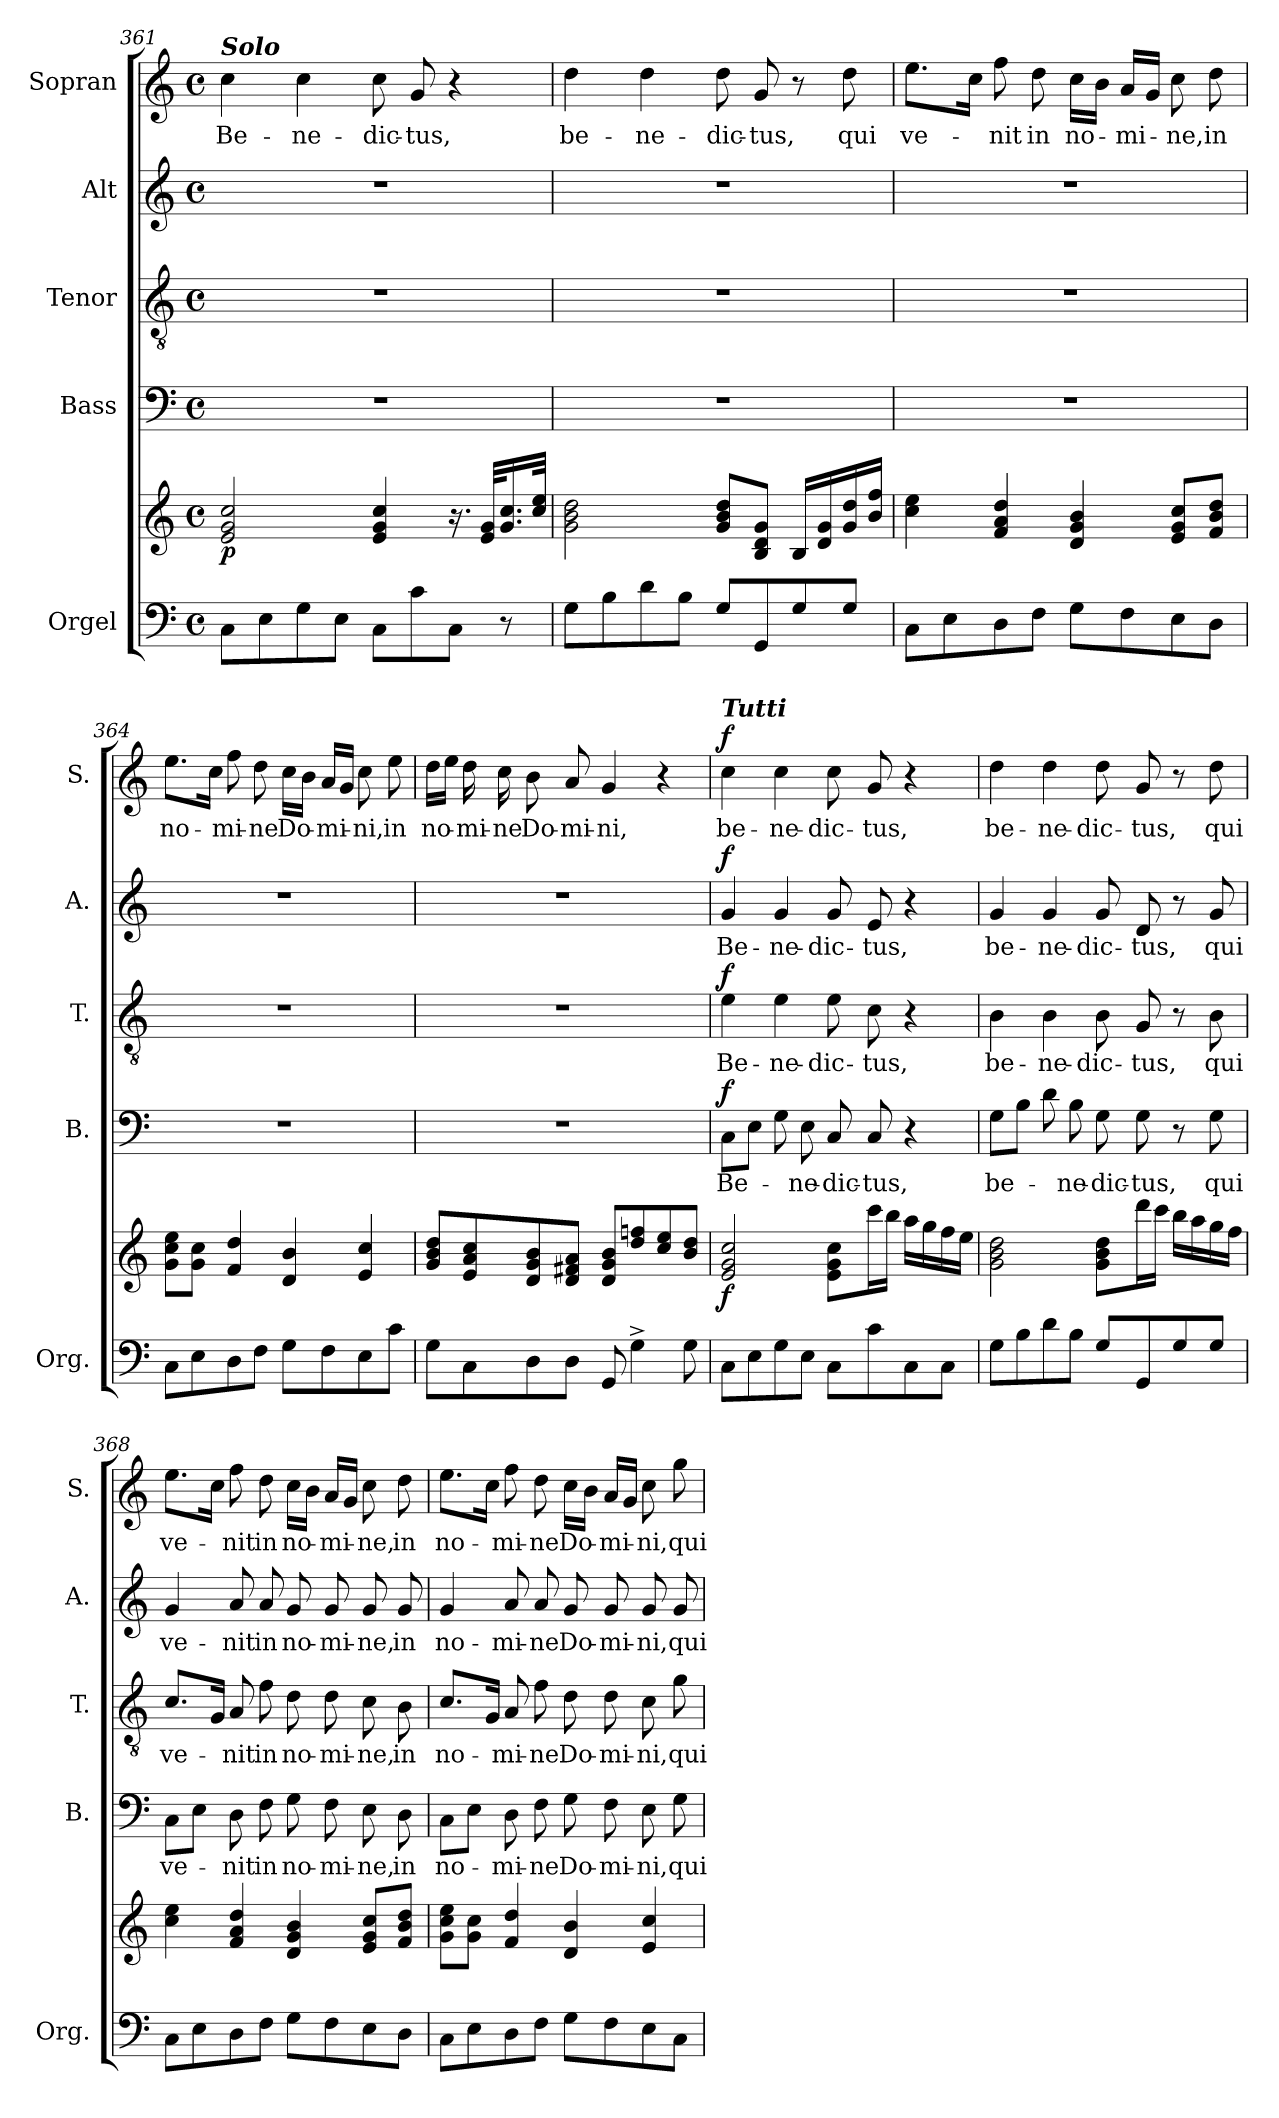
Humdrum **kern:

**kern	**kern	**dynam	**kern	**text	**dynam	**kern	**text	**dynam	**kern	**text	**dynam	**kern	**text	**dynam
*part5	*part5	*part5	*part4	*part4	*part4	*part3	*part3	*part3	*part2	*part2	*part2	*part1	*part1	*part1
*staff6	*staff5	*staff5/6	*staff4	*staff4	*staff4	*staff3	*staff3	*staff3	*staff2	*staff2	*staff2	*staff1	*staff1	*staff1
*I"Orgel	*	*	*I"Bass	*	*	*I"Tenor	*	*	*I"Alt	*	*	*I"Sopran	*	*
*I'Org.	*	*	*I'B.	*	*	*I'T.	*	*	*I'A.	*	*	*I'S.	*	*
*clefF4	*clefG2	*	*clefF4	*	*	*clefGv2	*	*	*clefG2	*	*	*clefG2	*	*
*k[]	*k[]	*	*k[]	*	*	*k[]	*	*	*k[]	*	*	*k[]	*	*
*C:	*C:	*	*C:	*	*	*C:	*	*	*C:	*	*	*C:	*	*
*M4/4	*M4/4	*	*M4/4	*	*	*M4/4	*	*	*M4/4	*	*	*M4/4	*	*
*met(c)	*met(c)	*	*met(c)	*	*	*met(c)	*	*	*met(c)	*	*	*met(c)	*	*
=361	=361	=361	=361	=361	=361	=361	=361	=361	=361	=361	=361	=361	=361	=361
!	!	!	!	!	!	!	!	!	!	!	!	!LO:TX:a:Bi:t=Solo	!	!
!	!	!LO:DY:b	!	!	!	!	!	!	!	!	!	!	!LO:LY:b	!
8C\L	2e/ 2g/ 2cc/	p	1r	.	.	1r	.	.	1r	.	.	4cc\	Be-	.
8E\	.	.	.	.	.	.	.	.	.	.	.	.	.	.
!	!	!	!	!	!	!	!	!	!	!	!	!	!LO:LY:b	!
8G\	.	.	.	.	.	.	.	.	.	.	.	4cc\	-ne-	.
8E\J	.	.	.	.	.	.	.	.	.	.	.	.	.	.
!	!	!	!	!	!	!	!	!	!	!	!	!	!LO:LY:b	!
8C\L	4e/ 4g/ 4cc/	.	.	.	.	.	.	.	.	.	.	8cc\	-dic-	.
!	!	!	!	!	!	!	!	!	!	!	!	!	!LO:LY:b	!
8c\	.	.	.	.	.	.	.	.	.	.	.	8g/	-tus,	.
8C\J	16.r	.	.	.	.	.	.	.	.	.	.	4r	.	.
.	32e/ 32g/KLL	.	.	.	.	.	.	.	.	.	.	.	.	.
8r	16.g/ 16.cc/	.	.	.	.	.	.	.	.	.	.	.	.	.
.	32cc/ 32ee/JJk	.	.	.	.	.	.	.	.	.	.	.	.	.
=362	=362	=362	=362	=362	=362	=362	=362	=362	=362	=362	=362	=362	=362	=362
!	!	!	!	!	!	!	!	!	!	!	!	!	!LO:LY:b	!
8G\L	2g\ 2b\ 2dd\	.	1r	.	.	1r	.	.	1r	.	.	4dd\	be-	.
8B\	.	.	.	.	.	.	.	.	.	.	.	.	.	.
!	!	!	!	!	!	!	!	!	!	!	!	!	!LO:LY:b	!
8d\	.	.	.	.	.	.	.	.	.	.	.	4dd\	-ne-	.
8B\J	.	.	.	.	.	.	.	.	.	.	.	.	.	.
!	!	!	!	!	!	!	!	!	!	!	!	!	!LO:LY:b	!
8G/L	8g/ 8b/ 8dd/L	.	.	.	.	.	.	.	.	.	.	8dd\	-dic-	.
!	!	!	!	!	!	!	!	!	!	!	!	!	!LO:LY:b	!
8GG/	8B/ 8d/ 8g/J	.	.	.	.	.	.	.	.	.	.	8g/	-tus,	.
8G/	16B/LL	.	.	.	.	.	.	.	.	.	.	8r	.	.
.	16d/ 16g/	.	.	.	.	.	.	.	.	.	.	.	.	.
!	!	!	!	!	!	!	!	!	!	!	!	!	!LO:LY:b	!
8G/J	16g/ 16dd/	.	.	.	.	.	.	.	.	.	.	8dd\	qui	.
.	16b/ 16ff/JJ	.	.	.	.	.	.	.	.	.	.	.	.	.
=363	=363	=363	=363	=363	=363	=363	=363	=363	=363	=363	=363	=363	=363	=363
!	!	!	!	!	!	!	!	!	!	!	!	!	!LO:LY:b	!
8C\L	4cc\ 4ee\	.	1r	.	.	1r	.	.	1r	.	.	8.ee\L	ve-	.
8E\	.	.	.	.	.	.	.	.	.	.	.	.	.	.
.	.	.	.	.	.	.	.	.	.	.	.	16cc\Jk	.	.
!	!	!	!	!	!	!	!	!	!	!	!	!	!LO:LY:b	!
8D\	4f/ 4a/ 4dd/	.	.	.	.	.	.	.	.	.	.	8ff\	-nit	.
!	!	!	!	!	!	!	!	!	!	!	!	!	!LO:LY:b	!
8F\J	.	.	.	.	.	.	.	.	.	.	.	8dd\	in	.
!	!	!	!	!	!	!	!	!	!	!	!	!	!LO:LY:b	!
8G\L	4d/ 4g/ 4b/	.	.	.	.	.	.	.	.	.	.	16cc\LL	no-	.
.	.	.	.	.	.	.	.	.	.	.	.	16b\JJ	.	.
!	!	!	!	!	!	!	!	!	!	!	!	!	!LO:LY:b	!
8F\	.	.	.	.	.	.	.	.	.	.	.	16a/LL	-mi-	.
.	.	.	.	.	.	.	.	.	.	.	.	16g/JJ	.	.
!	!	!	!	!	!	!	!	!	!	!	!	!	!LO:LY:b	!
8E\	8e/ 8g/ 8cc/L	.	.	.	.	.	.	.	.	.	.	8cc\	-ne,	.
!	!	!	!	!	!	!	!	!	!	!	!	!	!LO:LY:b	!
8D\J	8f/ 8b/ 8dd/J	.	.	.	.	.	.	.	.	.	.	8dd\	in	.
!!LO:LB:g=z
=364	=364	=364	=364	=364	=364	=364	=364	=364	=364	=364	=364	=364	=364	=364
!	!	!	!	!	!	!	!	!	!	!	!	!	!LO:LY:b	!
8C\L	8g\ 8cc\ 8ee\L	.	1r	.	.	1r	.	.	1r	.	.	8.ee\L	no-	.
8E\	8g\ 8cc\J	.	.	.	.	.	.	.	.	.	.	.	.	.
.	.	.	.	.	.	.	.	.	.	.	.	16cc\Jk	.	.
!	!	!	!	!	!	!	!	!	!	!	!	!	!LO:LY:b	!
8D\	4f/ 4dd/	.	.	.	.	.	.	.	.	.	.	8ff\	-mi-	.
!	!	!	!	!	!	!	!	!	!	!	!	!	!LO:LY:b	!
8F\J	.	.	.	.	.	.	.	.	.	.	.	8dd\	-ne	.
!	!	!	!	!	!	!	!	!	!	!	!	!	!LO:LY:b	!
8G\L	4d/ 4b/	.	.	.	.	.	.	.	.	.	.	16cc\LL	Do-	.
.	.	.	.	.	.	.	.	.	.	.	.	16b\JJ	.	.
!	!	!	!	!	!	!	!	!	!	!	!	!	!LO:LY:b	!
8F\	.	.	.	.	.	.	.	.	.	.	.	16a/LL	-mi-	.
.	.	.	.	.	.	.	.	.	.	.	.	16g/JJ	.	.
!	!	!	!	!	!	!	!	!	!	!	!	!	!LO:LY:b	!
8E\	4e/ 4cc/	.	.	.	.	.	.	.	.	.	.	8cc\	-ni,	.
!	!	!	!	!	!	!	!	!	!	!	!	!	!LO:LY:b	!
8c\J	.	.	.	.	.	.	.	.	.	.	.	8ee\	in	.
=365	=365	=365	=365	=365	=365	=365	=365	=365	=365	=365	=365	=365	=365	=365
!	!	!	!	!	!	!	!	!	!	!	!	!	!LO:LY:b	!
8G\L	8g/ 8b/ 8dd/L	.	1r	.	.	1r	.	.	1r	.	.	16dd\LL	no-	.
.	.	.	.	.	.	.	.	.	.	.	.	16ee\JJ	.	.
!	!	!	!	!	!	!	!	!	!	!	!	!	!LO:LY:b	!
8C\	8e/ 8a/ 8cc/	.	.	.	.	.	.	.	.	.	.	16dd\	-mi-	.
!	!	!	!	!	!	!	!	!	!	!	!	!	!LO:LY:b	!
.	.	.	.	.	.	.	.	.	.	.	.	16cc\	-ne	.
!	!	!	!	!	!	!	!	!	!	!	!	!	!LO:LY:b	!
8D\	8d/ 8g/ 8b/	.	.	.	.	.	.	.	.	.	.	8b\	Do-	.
!	!	!	!	!	!	!	!	!	!	!	!	!	!LO:LY:b	!
8D\J	8d/ 8f#X/ 8a/J	.	.	.	.	.	.	.	.	.	.	8a/	-mi-	.
!	!	!	!	!	!	!	!	!	!	!	!	!	!LO:LY:b	!
8GG/	8d/ 8g/ 8b/L	.	.	.	.	.	.	.	.	.	.	4g/	-ni,	.
4G^>\	8dd/ 8ffn/	.	.	.	.	.	.	.	.	.	.	.	.	.
.	8cc/ 8ee/	.	.	.	.	.	.	.	.	.	.	4r	.	.
8G\	8b/ 8dd/J	.	.	.	.	.	.	.	.	.	.	.	.	.
=366	=366	=366	=366	=366	=366	=366	=366	=366	=366	=366	=366	=366	=366	=366
!	!	!	!	!	!	!	!	!	!	!	!	!LO:TX:a:Bi:t=Tutti	!	!
!	!	!LO:DY:b	!	!LO:LY:b	!LO:DY:a	!	!LO:LY:b	!LO:DY:a	!	!LO:LY:b	!LO:DY:a	!	!LO:LY:b	!LO:DY:a
8C\L	2e/ 2g/ 2cc/	f	8C\L	Be-	f	4e\	Be-	f	4g/	Be-	f	4cc\	be-	f
8E\	.	.	8E\J	.	.	.	.	.	.	.	.	.	.	.
!	!	!	!	!	!	!	!LO:LY:b	!	!	!LO:LY:b	!	!	!LO:LY:b	!
8G\	.	.	8G\	.	.	4e\	-ne-	.	4g/	-ne-	.	4cc\	-ne-	.
!	!	!	!	!LO:LY:b	!	!	!	!	!	!	!	!	!	!
8E\J	.	.	8E\	-ne-	.	.	.	.	.	.	.	.	.	.
!	!	!	!	!LO:LY:b	!	!	!LO:LY:b	!	!	!LO:LY:b	!	!	!LO:LY:b	!
8C\L	8e\ 8g\ 8cc\L	.	8C/	-dic-	.	8e\	-dic-	.	8g/	-dic-	.	8cc\	-dic-	.
!	!	!	!	!LO:LY:b	!	!	!LO:LY:b	!	!	!LO:LY:b	!	!	!LO:LY:b	!
8c\	16ccc\L	.	8C/	-tus,	.	8c\	-tus,	.	8e/	-tus,	.	8g/	-tus,	.
.	16bb\JJ	.	.	.	.	.	.	.	.	.	.	.	.	.
8C\	16aa\LL	.	4r	.	.	4r	.	.	4r	.	.	4r	.	.
.	16gg\	.	.	.	.	.	.	.	.	.	.	.	.	.
8C\J	16ff\	.	.	.	.	.	.	.	.	.	.	.	.	.
.	16ee\JJ	.	.	.	.	.	.	.	.	.	.	.	.	.
=367	=367	=367	=367	=367	=367	=367	=367	=367	=367	=367	=367	=367	=367	=367
!	!	!	!	!LO:LY:b	!	!	!LO:LY:b	!	!	!LO:LY:b	!	!	!LO:LY:b	!
8G\L	2g\ 2b\ 2dd\	.	8G\L	be-	.	4B\	be-	.	4g/	be-	.	4dd\	be-	.
8B\	.	.	8B\J	.	.	.	.	.	.	.	.	.	.	.
!	!	!	!	!	!	!	!LO:LY:b	!	!	!LO:LY:b	!	!	!LO:LY:b	!
8d\	.	.	8d\	.	.	4B\	-ne-	.	4g/	-ne-	.	4dd\	-ne-	.
!	!	!	!	!LO:LY:b	!	!	!	!	!	!	!	!	!	!
8B\J	.	.	8B\	-ne-	.	.	.	.	.	.	.	.	.	.
!	!	!	!	!LO:LY:b	!	!	!LO:LY:b	!	!	!LO:LY:b	!	!	!LO:LY:b	!
8G/L	8g\ 8b\ 8dd\L	.	8G\	-dic-	.	8B\	-dic-	.	8g/	-dic-	.	8dd\	-dic-	.
!	!	!	!	!LO:LY:b	!	!	!LO:LY:b	!	!	!LO:LY:b	!	!	!LO:LY:b	!
8GG/	16ddd\L	.	8G\	-tus,	.	8G/	-tus,	.	8d/	-tus,	.	8g/	-tus,	.
.	16ccc\JJ	.	.	.	.	.	.	.	.	.	.	.	.	.
8G/	16bb\LL	.	8r	.	.	8r	.	.	8r	.	.	8r	.	.
.	16aa\	.	.	.	.	.	.	.	.	.	.	.	.	.
!	!	!	!	!LO:LY:b	!	!	!LO:LY:b	!	!	!LO:LY:b	!	!	!LO:LY:b	!
8G/J	16gg\	.	8G\	qui	.	8B\	qui	.	8g/	qui	.	8dd\	qui	.
.	16ff\JJ	.	.	.	.	.	.	.	.	.	.	.	.	.
!!LO:PB:g=z
=368	=368	=368	=368	=368	=368	=368	=368	=368	=368	=368	=368	=368	=368	=368
!	!	!	!	!LO:LY:b	!	!	!LO:LY:b	!	!	!LO:LY:b	!	!	!LO:LY:b	!
8C\L	4cc\ 4ee\	.	8C\L	ve-	.	8.c/L	ve-	.	4g/	ve-	.	8.ee\L	ve-	.
8E\	.	.	8E\J	.	.	.	.	.	.	.	.	.	.	.
.	.	.	.	.	.	16G/Jk	.	.	.	.	.	16cc\Jk	.	.
!	!	!	!	!LO:LY:b	!	!	!LO:LY:b	!	!	!LO:LY:b	!	!	!LO:LY:b	!
8D\	4f/ 4a/ 4dd/	.	8D\	-nit	.	8A/	-nit	.	8a/	-nit	.	8ff\	-nit	.
!	!	!	!	!LO:LY:b	!	!	!LO:LY:b	!	!	!LO:LY:b	!	!	!LO:LY:b	!
8F\J	.	.	8F\	in	.	8f\	in	.	8a/	in	.	8dd\	in	.
!	!	!	!	!LO:LY:b	!	!	!LO:LY:b	!	!	!LO:LY:b	!	!	!LO:LY:b	!
8G\L	4d/ 4g/ 4b/	.	8G\	no-	.	8d\	no-	.	8g/	no-	.	16cc\LL	no-	.
.	.	.	.	.	.	.	.	.	.	.	.	16b\JJ	.	.
!	!	!	!	!LO:LY:b	!	!	!LO:LY:b	!	!	!LO:LY:b	!	!	!LO:LY:b	!
8F\	.	.	8F\	-mi-	.	8d\	-mi-	.	8g/	-mi-	.	16a/LL	-mi-	.
.	.	.	.	.	.	.	.	.	.	.	.	16g/JJ	.	.
!	!	!	!	!LO:LY:b	!	!	!LO:LY:b	!	!	!LO:LY:b	!	!	!LO:LY:b	!
8E\	8e/ 8g/ 8cc/L	.	8E\	-ne,	.	8c\	-ne,	.	8g/	-ne,	.	8cc\	-ne,	.
!	!	!	!	!LO:LY:b	!	!	!LO:LY:b	!	!	!LO:LY:b	!	!	!LO:LY:b	!
8D\J	8f/ 8b/ 8dd/J	.	8D\	in	.	8B\	in	.	8g/	in	.	8dd\	in	.
=369	=369	=369	=369	=369	=369	=369	=369	=369	=369	=369	=369	=369	=369	=369
!	!	!	!	!LO:LY:b	!	!	!LO:LY:b	!	!	!LO:LY:b	!	!	!LO:LY:b	!
8C\L	8g\ 8cc\ 8ee\L	.	8C\L	no-	.	8.c/L	no-	.	4g/	no-	.	8.ee\L	no-	.
8E\	8g\ 8cc\J	.	8E\J	.	.	.	.	.	.	.	.	.	.	.
.	.	.	.	.	.	16G/Jk	.	.	.	.	.	16cc\Jk	.	.
!	!	!	!	!LO:LY:b	!	!	!LO:LY:b	!	!	!LO:LY:b	!	!	!LO:LY:b	!
8D\	4f/ 4dd/	.	8D\	-mi-	.	8A/	-mi-	.	8a/	-mi-	.	8ff\	-mi-	.
!	!	!	!	!LO:LY:b	!	!	!LO:LY:b	!	!	!LO:LY:b	!	!	!LO:LY:b	!
8F\J	.	.	8F\	-ne	.	8f\	-ne	.	8a/	-ne	.	8dd\	-ne	.
!	!	!	!	!LO:LY:b	!	!	!LO:LY:b	!	!	!LO:LY:b	!	!	!LO:LY:b	!
8G\L	4d/ 4b/	.	8G\	Do-	.	8d\	Do-	.	8g/	Do-	.	16cc\LL	Do-	.
.	.	.	.	.	.	.	.	.	.	.	.	16b\JJ	.	.
!	!	!	!	!LO:LY:b	!	!	!LO:LY:b	!	!	!LO:LY:b	!	!	!LO:LY:b	!
8F\	.	.	8F\	-mi-	.	8d\	-mi-	.	8g/	-mi-	.	16a/LL	-mi-	.
.	.	.	.	.	.	.	.	.	.	.	.	16g/JJ	.	.
!	!	!	!	!LO:LY:b	!	!	!LO:LY:b	!	!	!LO:LY:b	!	!	!LO:LY:b	!
8E\	4e/ 4cc/	.	8E\	-ni,	.	8c\	-ni,	.	8g/	-ni,	.	8cc\	-ni,	.
!	!	!	!	!LO:LY:b	!	!	!LO:LY:b	!	!	!LO:LY:b	!	!	!LO:LY:b	!
8C\J	.	.	8G\	qui	.	8g\	qui	.	8g/	qui	.	8gg\	qui	.
=	=	=	=	=	=	=	=	=	=	=	=	=	=	=
*-	*-	*-	*-	*-	*-	*-	*-	*-	*-	*-	*-	*-	*-	*-
